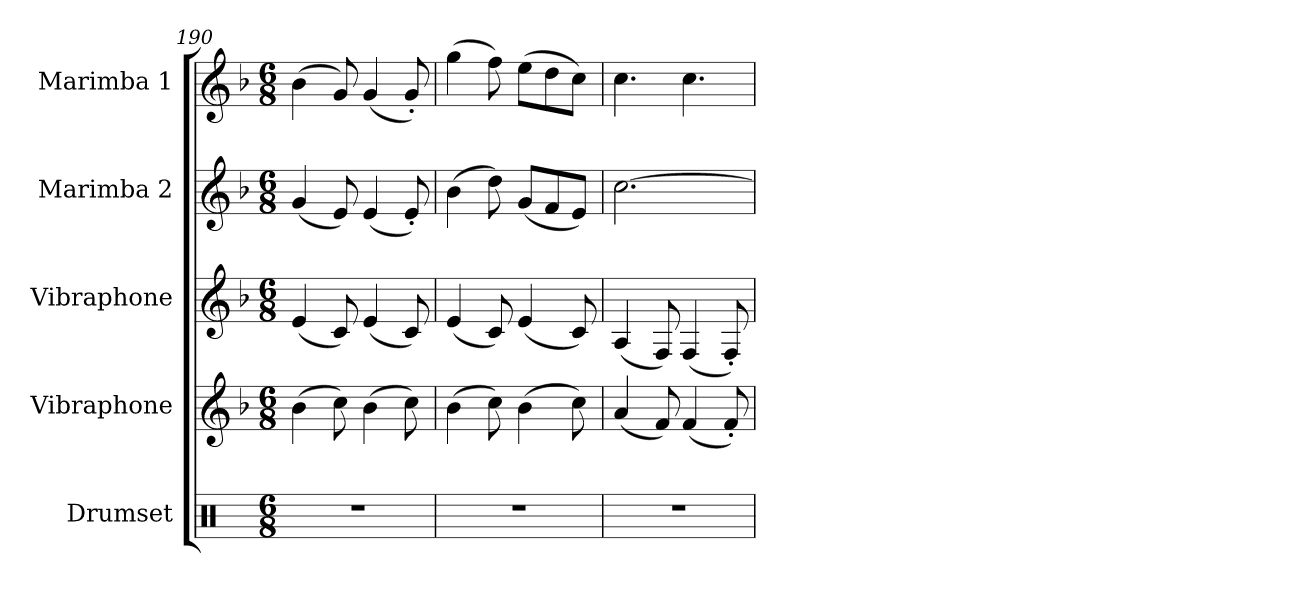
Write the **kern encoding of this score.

**kern	**kern	**kern	**kern	**kern
*part5	*part4	*part3	*part2	*part1
*staff5	*staff4	*staff3	*staff2	*staff1
*I"Drumset	*I"Vibraphone	*I"Vibraphone	*I"Marimba 2	*I"Marimba 1
*I'Drs.	*I'Vib.	*I'Vib.	*I'Mrm. 2	*I'Mrm. 1
!!LO:LB:g=z
*clefX	*clefG2	*clefG2	*clefG2	*clefG2
*k[]	*k[b-]	*k[b-]	*k[b-]	*k[b-]
*M6/8	*M6/8	*M6/8	*M6/8	*M6/8
=190	=190	=190	=190	=190
2.r	(4b-\	(4e/	(4g/	(4b-\
.	8cc\)	8c/)	8e/)	8g/)
.	(4b-\	(4e/	(4e/	(4g/
.	8cc\)	8c/)	8e'/)	8g'/)
=191	=191	=191	=191	=191
2.r	(4b-\	(4e/	(4b-\	(4gg\
.	8cc\)	8c/)	8dd\)	8ff\)
.	(4b-\	(4e/	(8g/L	(8ee\L
.	.	.	8f/	8dd\
.	8cc\)	8c/)	8e/J)	8cc\J)
=192	=192	=192	=192	=192
2.r	(4a/	(4A/	[2.cc\	4.cc\
.	8f/)	8F/)	.	.
.	(4f/	(4F/	.	4.cc\
.	8f'/)	8F'/)	.	.
=	=	=	=	=
*-	*-	*-	*-	*-
